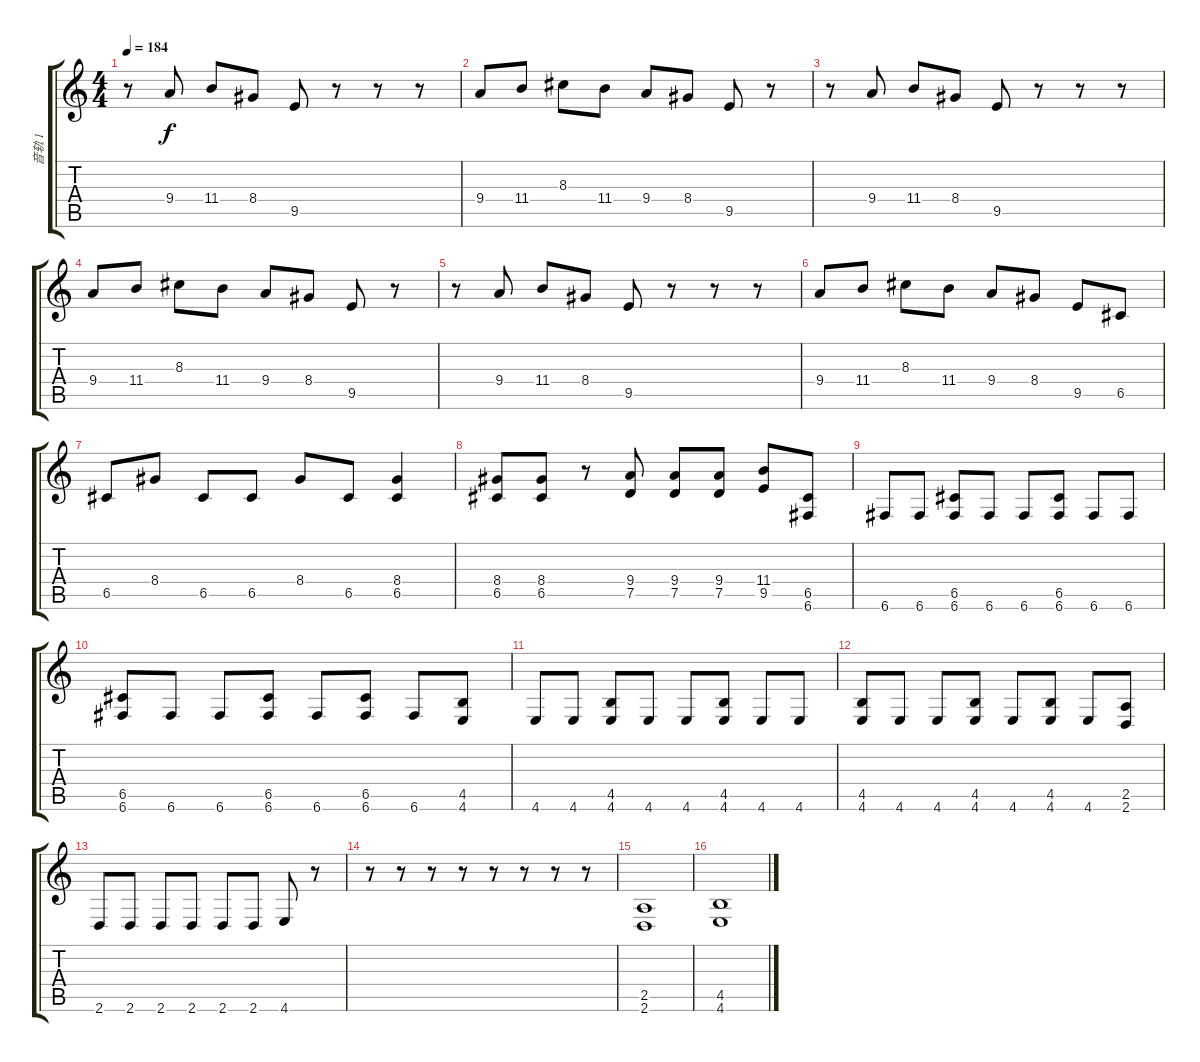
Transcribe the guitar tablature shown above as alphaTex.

\track ("音轨 1" "音轨 1") {instrument distortionguitar}
\staff {score tabs}
\tuning (D4 A3 F3 C3 G2 C2) {hide}
\ts (4 4)
\tempo 184
\clef g2
\ks c
r.8{dy f} 9.4.8 11.4.8 8.4.8 9.5.8 r.8 r.8 r.8 |
9.4.8 11.4.8 8.3.8 11.4.8 9.4.8 8.4.8 9.5.8 r.8 |
r.8 9.4.8 11.4.8 8.4.8 9.5.8 r.8 r.8 r.8 |
9.4.8 11.4.8 8.3.8 11.4.8 9.4.8 8.4.8 9.5.8 r.8 |
r.8 9.4.8 11.4.8 8.4.8 9.5.8 r.8 r.8 r.8 |
9.4.8 11.4.8 8.3.8 11.4.8 9.4.8 8.4.8 9.5.8 6.5.8 |
6.5.8 8.4.8 6.5.8 6.5.8 8.4.8 6.5.8 (8.4 6.5).4 |
(8.4 6.5).8 (8.4 6.5).8 r.8 (9.4 7.5).8 (9.4 7.5).8 (9.4 7.5).8 (11.4 9.5).8 (6.5 6.6).8 |
6.6.8 6.6.8 (6.5 6.6).8 6.6.8 6.6.8 (6.5 6.6).8 6.6.8 6.6.8 |
(6.5 6.6).8 6.6.8 6.6.8 (6.5 6.6).8 6.6.8 (6.5 6.6).8 6.6.8 (4.5 4.6).8 |
4.6.8 4.6.8 (4.5 4.6).8 4.6.8 4.6.8 (4.5 4.6).8 4.6.8 4.6.8 |
(4.5 4.6).8 4.6.8 4.6.8 (4.5 4.6).8 4.6.8 (4.5 4.6).8 4.6.8 (2.5 2.6).8 |
2.6.8 2.6.8 2.6.8 2.6.8 2.6.8 2.6.8 4.6.8 r.8 |
r.8 r.8 r.8 r.8 r.8 r.8 r.8 r.8 |
(2.5 2.6).1 |
(4.5 4.6).1
